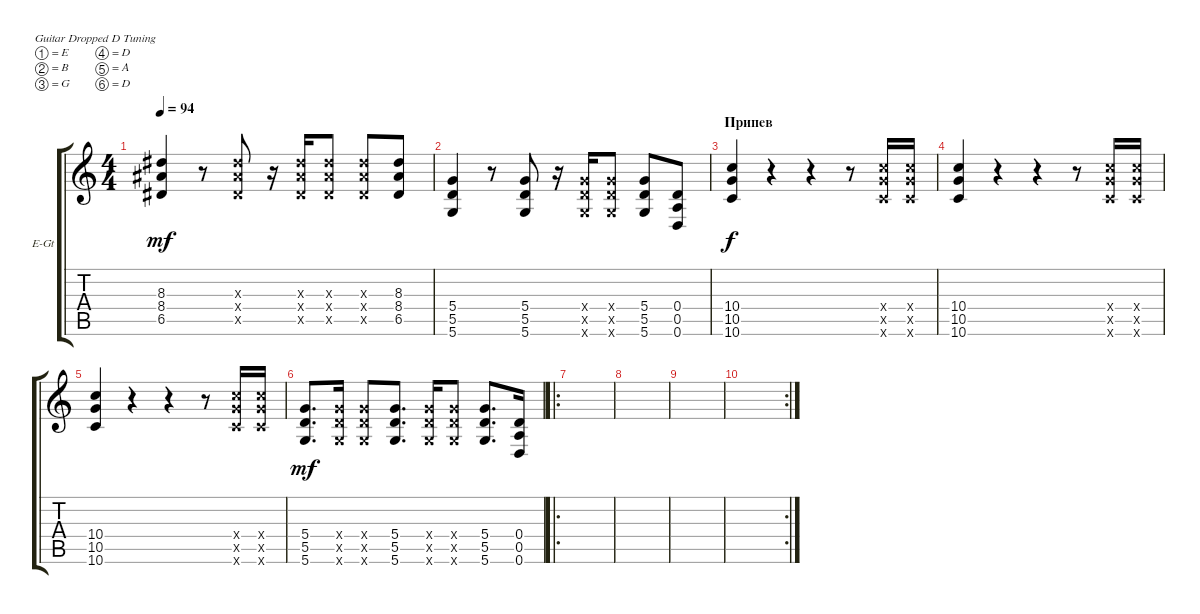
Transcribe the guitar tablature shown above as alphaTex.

\defaultSystemsLayout 4
\bracketExtendMode groupsimilarinstruments
\firstSystemTrackNameOrientation horizontal
\otherSystemsTrackNameOrientation horizontal
\track ("second guitar" "E-Gt") {instrument distortionguitar}
\staff {score tabs}
\tuning (E4 B3 G3 D3 A2 D2)
\ts (4 4)
\tempo 94
\clef g2
\ks c
(6.5 8.4 8.3).4{dy mf} r.8 (6.5{x} 8.4{x} 8.3{x}).8 r.16 (6.5{x} 8.4{x} 8.3{x}).16 (6.5{x} 8.4{x} 8.3{x}).8 (6.5{x} 8.4{x} 8.3{x}).8 (6.5 8.4 8.3).8 |
(5.6 5.5 5.4).4 r.8 (5.6 5.5 5.4).8 r.16 (5.4{x} 5.5{x} 5.6{x}).16 (5.6{x} 5.5{x} 5.4{x}).8 (5.6 5.5 5.4).8 (0.6 0.5 0.4).8 |
\section ("" "Припев")
(10.6 10.5 10.4).4{dy f} r.4 r.4 r.8 (10.6{x} 10.5{x} 10.4{x}).16 (10.6{x} 10.4{x} 10.5{x}).16 |
(10.6 10.5 10.4).4 r.4 r.4 r.8 (10.6{x} 10.5{x} 10.4{x}).16 (10.6{x} 10.4{x} 10.5{x}).16 |
(10.6 10.5 10.4).4 r.4 r.4 r.8 (10.6{x} 10.5{x} 10.4{x}).16 (10.6{x} 10.4{x} 10.5{x}).16 |
(5.6 5.5 5.4).8{d dy mf} (5.6{x} 5.5{x} 5.4{x}).16 (5.6{x} 5.5{x} 5.4{x}).8 (5.6 5.5 5.4).8{d} (5.5{x} 5.6{x} 5.4{x}).16 (5.6{x} 5.5{x} 5.4{x}).8 (5.6 5.5 5.4).8{d} (0.6 0.5 0.4).16 |
\ro
|
|
|
\rc 2
